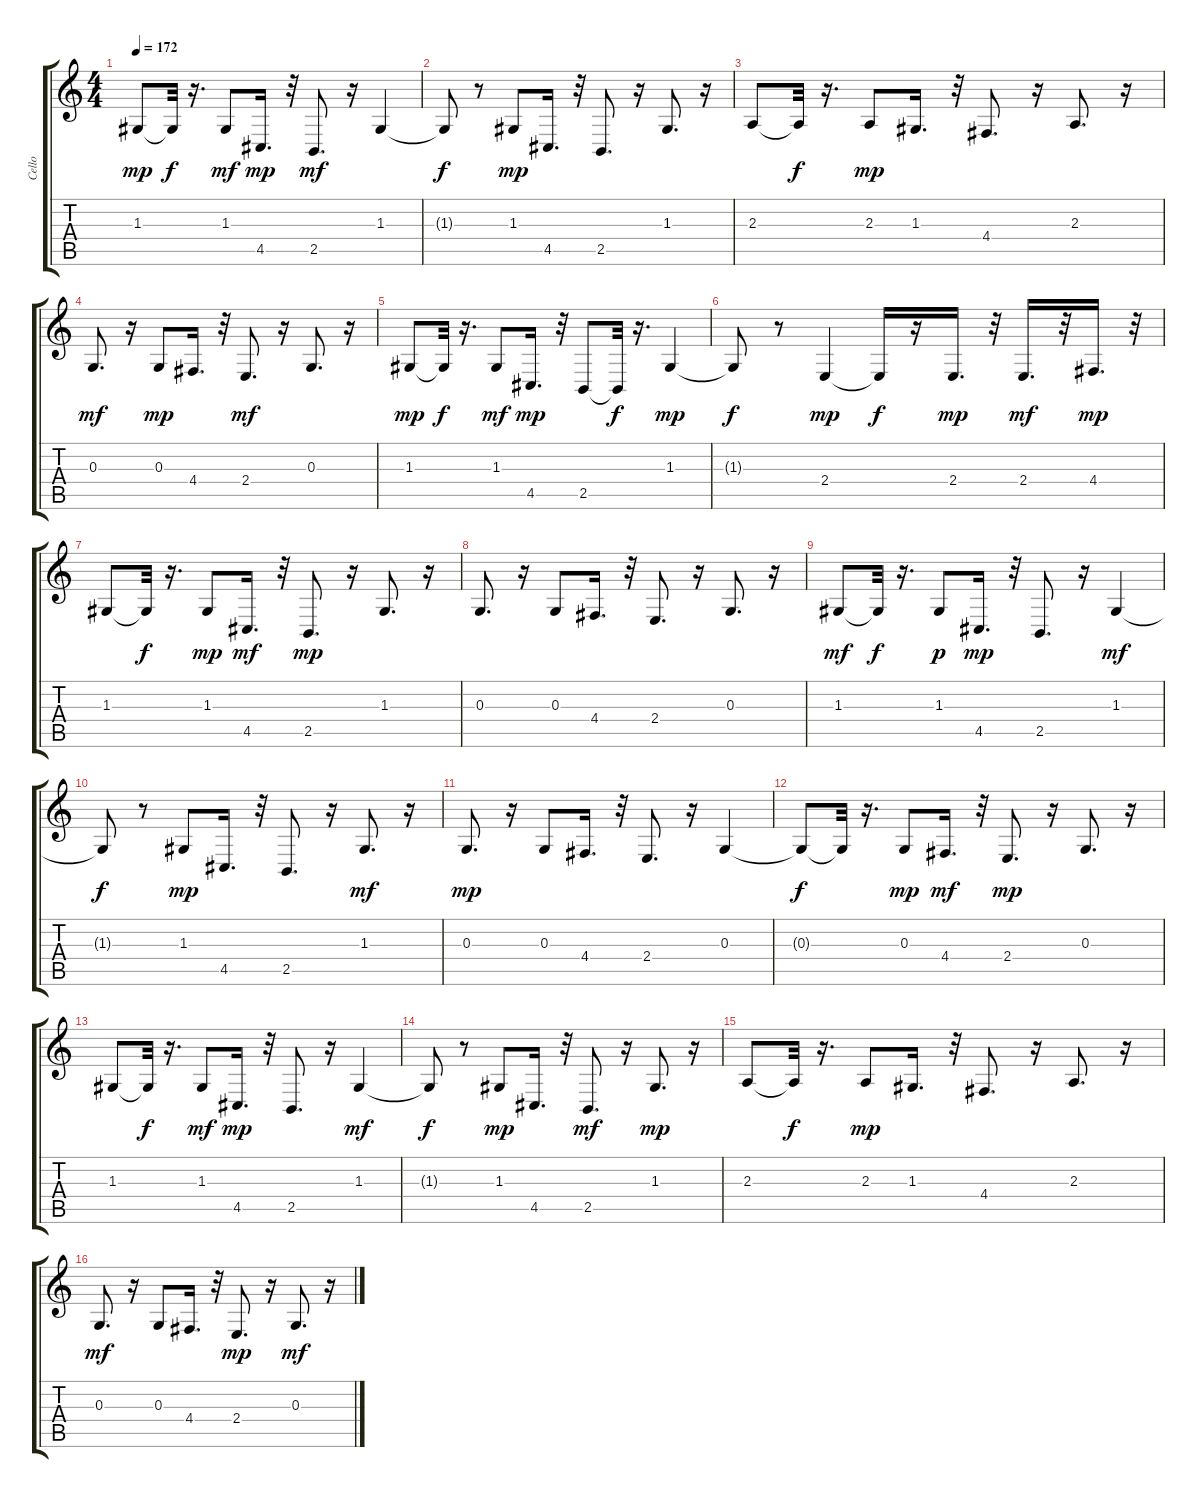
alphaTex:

\track ("Cello" "Cello") {instrument cello}
\staff {score tabs}
\tuning (E4 B3 G3 D3 A2 E2) {hide}
\ts (4 4)
\tempo 172
\clef g2
\ks c
1.3.8{dy mp} 1.3{t}.32{dy f} r.16{d} 1.3.8{dy mf} 4.5.16{d dy mp} r.32 2.5.8{d dy mf} r.16 1.3.4 |
1.3{t}.8{dy f} r.8 1.3.8{dy mp} 4.5.16{d} r.32 2.5.8{d} r.16 1.3.8{d} r.16 |
2.3.8 2.3{t}.32{dy f} r.16{d} 2.3.8{dy mp} 1.3.16{d} r.32 4.4.8{d} r.16 2.3.8{d} r.16 |
0.3.8{d dy mf} r.16 0.3.8{dy mp} 4.4.16{d} r.32 2.4.8{d dy mf} r.16 0.3.8{d} r.16 |
1.3.8{dy mp} 1.3{t}.32{dy f} r.16{d} 1.3.8{dy mf} 4.5.16{d dy mp} r.32 2.5.8 2.5{t}.32{dy f} r.16{d} 1.3.4{dy mp} |
1.3{t}.8{dy f} r.8 2.4.4{dy mp} 2.4{t}.16{dy f} r.16 2.4.16{d dy mp} r.32 2.4.16{d dy mf} r.32 4.4.16{d dy mp} r.32 |
1.3.8 1.3{t}.32{dy f} r.16{d} 1.3.8{dy mp} 4.5.16{d dy mf} r.32 2.5.8{d dy mp} r.16 1.3.8{d} r.16 |
0.3.8{d} r.16 0.3.8 4.4.16{d} r.32 2.4.8{d} r.16 0.3.8{d} r.16 |
1.3.8{dy mf} 1.3{t}.32{dy f} r.16{d} 1.3.8{dy p} 4.5.16{d dy mp} r.32 2.5.8{d} r.16 1.3.4{dy mf} |
1.3{t}.8{dy f} r.8 1.3.8{dy mp} 4.5.16{d} r.32 2.5.8{d} r.16 1.3.8{d dy mf} r.16 |
0.3.8{d dy mp} r.16 0.3.8 4.4.16{d} r.32 2.4.8{d} r.16 0.3.4 |
0.3{t}.8{dy f} 0.3{t}.32 r.16{d} 0.3.8{dy mp} 4.4.16{d dy mf} r.32 2.4.8{d dy mp} r.16 0.3.8{d} r.16 |
1.3.8 1.3{t}.32{dy f} r.16{d} 1.3.8{dy mf} 4.5.16{d dy mp} r.32 2.5.8{d} r.16 1.3.4{dy mf} |
1.3{t}.8{dy f} r.8 1.3.8{dy mp} 4.5.16{d} r.32 2.5.8{d dy mf} r.16 1.3.8{d dy mp} r.16 |
2.3.8 2.3{t}.32{dy f} r.16{d} 2.3.8{dy mp} 1.3.16{d} r.32 4.4.8{d} r.16 2.3.8{d} r.16 |
0.3.8{d dy mf} r.16 0.3.8 4.4.16{d} r.32 2.4.8{d dy mp} r.16 0.3.8{d dy mf} r.16
